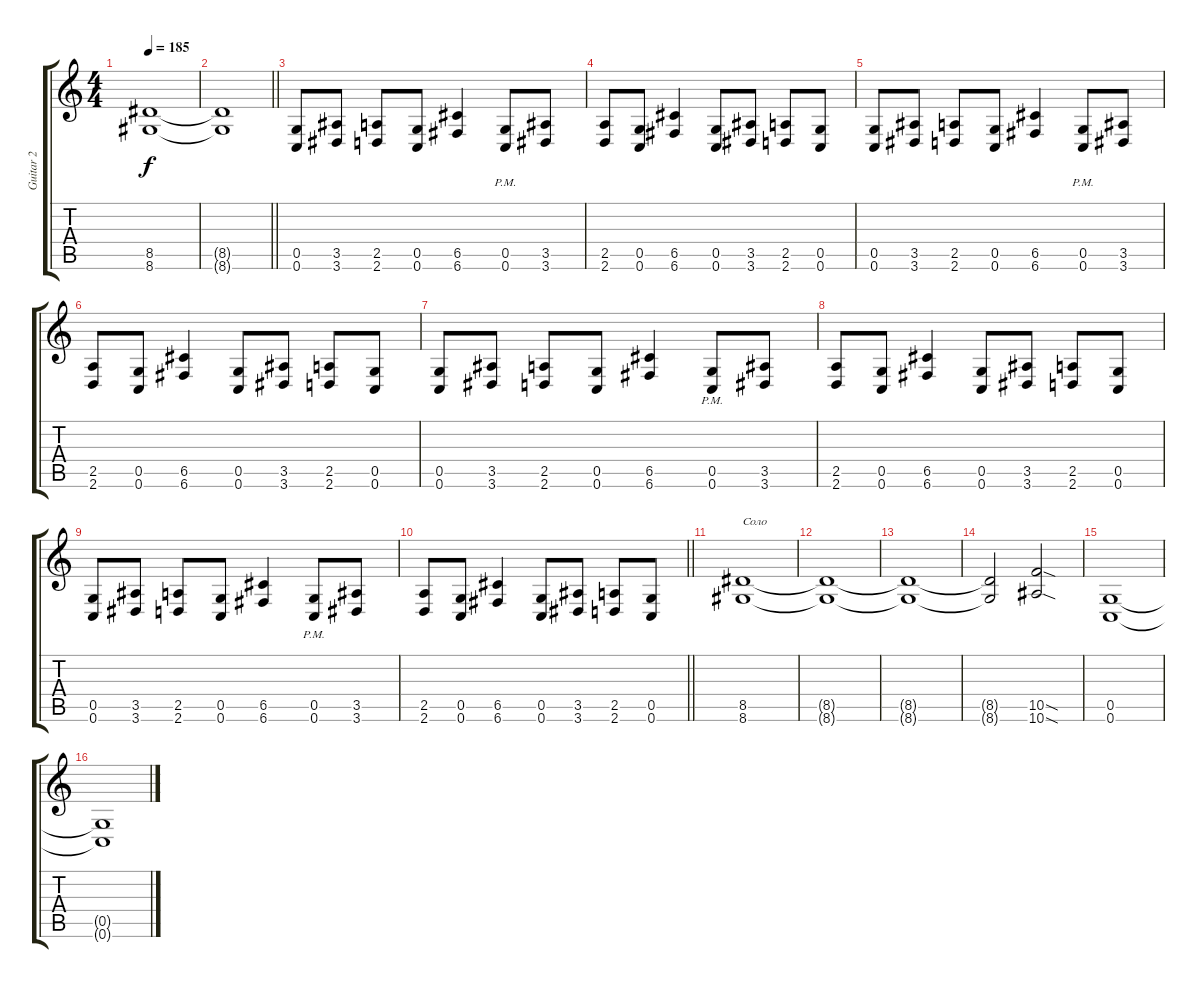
\track ("Guitar 2" "Guitar 2") {instrument overdrivenguitar}
\staff {score tabs}
\tuning (D4 A3 F3 C3 G2 C2) {hide}
\ts (4 4)
\tempo 185
\clef g2
\ks c
(8.5 8.6).1{dy f} |
\barLineRight lightlight
(8.5{t} 8.6{t}).1 |
(0.5 0.6).8 (3.5 3.6).8 (2.5 2.6).8 (0.5 0.6).8 (6.5 6.6).4 (0.5{pm} 0.6{pm}).8 (3.5 3.6).8 |
(2.5 2.6).8 (0.5 0.6).8 (6.5 6.6).4 (0.5 0.6).8 (3.5 3.6).8 (2.5 2.6).8 (0.5 0.6).8 |
(0.5 0.6).8 (3.5 3.6).8 (2.5 2.6).8 (0.5 0.6).8 (6.5 6.6).4 (0.5{pm} 0.6{pm}).8 (3.5 3.6).8 |
(2.5 2.6).8 (0.5 0.6).8 (6.5 6.6).4 (0.5 0.6).8 (3.5 3.6).8 (2.5 2.6).8 (0.5 0.6).8 |
(0.5 0.6).8 (3.5 3.6).8 (2.5 2.6).8 (0.5 0.6).8 (6.5 6.6).4 (0.5{pm} 0.6{pm}).8 (3.5 3.6).8 |
(2.5 2.6).8 (0.5 0.6).8 (6.5 6.6).4 (0.5 0.6).8 (3.5 3.6).8 (2.5 2.6).8 (0.5 0.6).8 |
(0.5 0.6).8 (3.5 3.6).8 (2.5 2.6).8 (0.5 0.6).8 (6.5 6.6).4 (0.5{pm} 0.6{pm}).8 (3.5 3.6).8 |
\barLineRight lightlight
(2.5 2.6).8 (0.5 0.6).8 (6.5 6.6).4 (0.5 0.6).8 (3.5 3.6).8 (2.5 2.6).8 (0.5 0.6).8 |
(8.5 8.6).1{txt "Соло"} |
(8.5{t} 8.6{t}).1 |
(8.5{t} 8.6{t}).1 |
(8.5{t} 8.6{t}).2 (10.5{sod} 10.6{sod}).2 |
(0.5 0.6).1 |
(0.5{t} 0.6{t}).1
